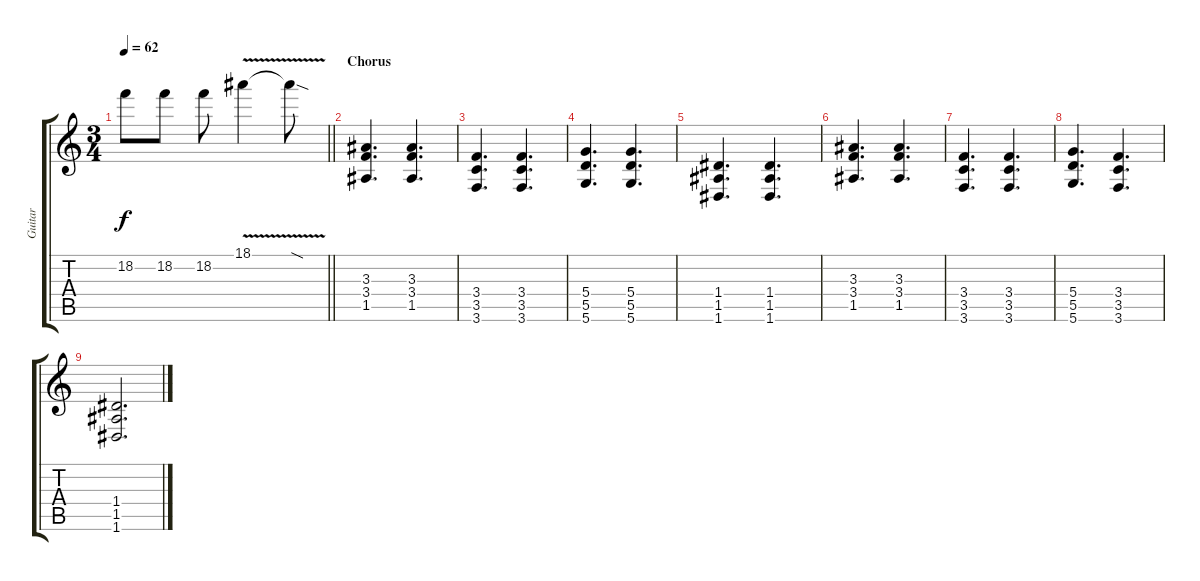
\track ("Guitar" "Guitar") {instrument overdrivenguitar}
\staff {score tabs}
\tuning (E4 B3 G3 D3 A2 D2) {hide}
\ts (3 4)
\tempo 62
\clef g2
\barLineRight lightlight
\ks c
18.2.8{dy f} 18.2.8 18.2.8 18.1{v}.4 18.1{sod t}.8 |
\section ("" "Chorus")
(3.3 3.4 1.5).4{d} (3.3 3.4 1.5).4{d} |
(3.4 3.5 3.6).4{d} (3.4 3.5 3.6).4{d} |
(5.4 5.5 5.6).4{d} (5.4 5.5 5.6).4{d} |
(1.4 1.5 1.6).4{d} (1.4 1.5 1.6).4{d} |
(3.3 3.4 1.5).4{d} (3.3 3.4 1.5).4{d} |
(3.4 3.5 3.6).4{d} (3.4 3.5 3.6).4{d} |
(5.4 5.5 5.6).4{d} (3.4 3.5 3.6).4{d} |
(1.4 1.5 1.6).2{d}
